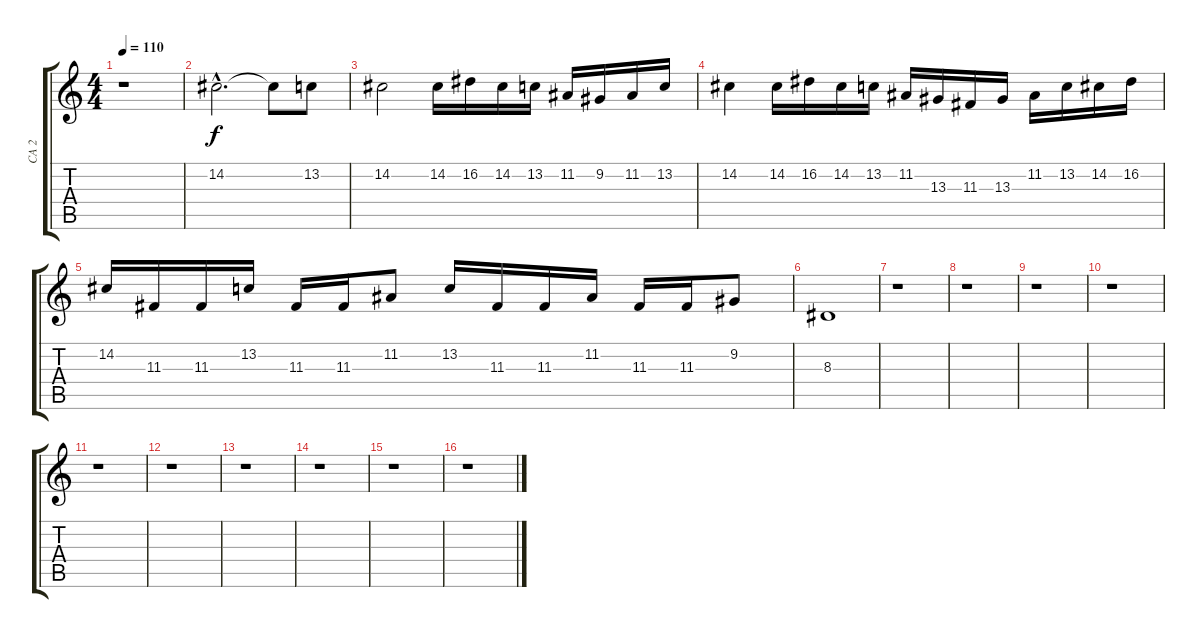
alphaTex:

\track ("CA 2" "CA 2") {instrument choiraahs}
\staff {score tabs}
\tuning (E4 B3 G3 D3 A2 E2) {hide}
\ts (4 4)
\tempo 110
\clef g2
\ks c
r.1{dy f} |
14.2{hac}.2{d volume 12 instrument distortionguitar} 14.2{t}.8 13.2.8 |
14.2.2 14.2.16 16.2.16 14.2.16 13.2.16 11.2.16 9.2.16 11.2.16 13.2.16 |
14.2.4 14.2.16 16.2.16 14.2.16 13.2.16 11.2.16 13.3.16 11.3.16 13.3.16 11.2.16 13.2.16 14.2.16 16.2.16 |
14.2.16 11.3.16 11.3.16 13.2.16 11.3.16 11.3.16 11.2.8 13.2.16 11.3.16 11.3.16 11.2.16 11.3.16 11.3.16 9.2.8 |
8.3.1 |
r.1 |
r.1 |
r.1 |
r.1 |
r.1 |
r.1 |
r.1 |
\section ("" "")
r.1 |
r.1 |
r.1
